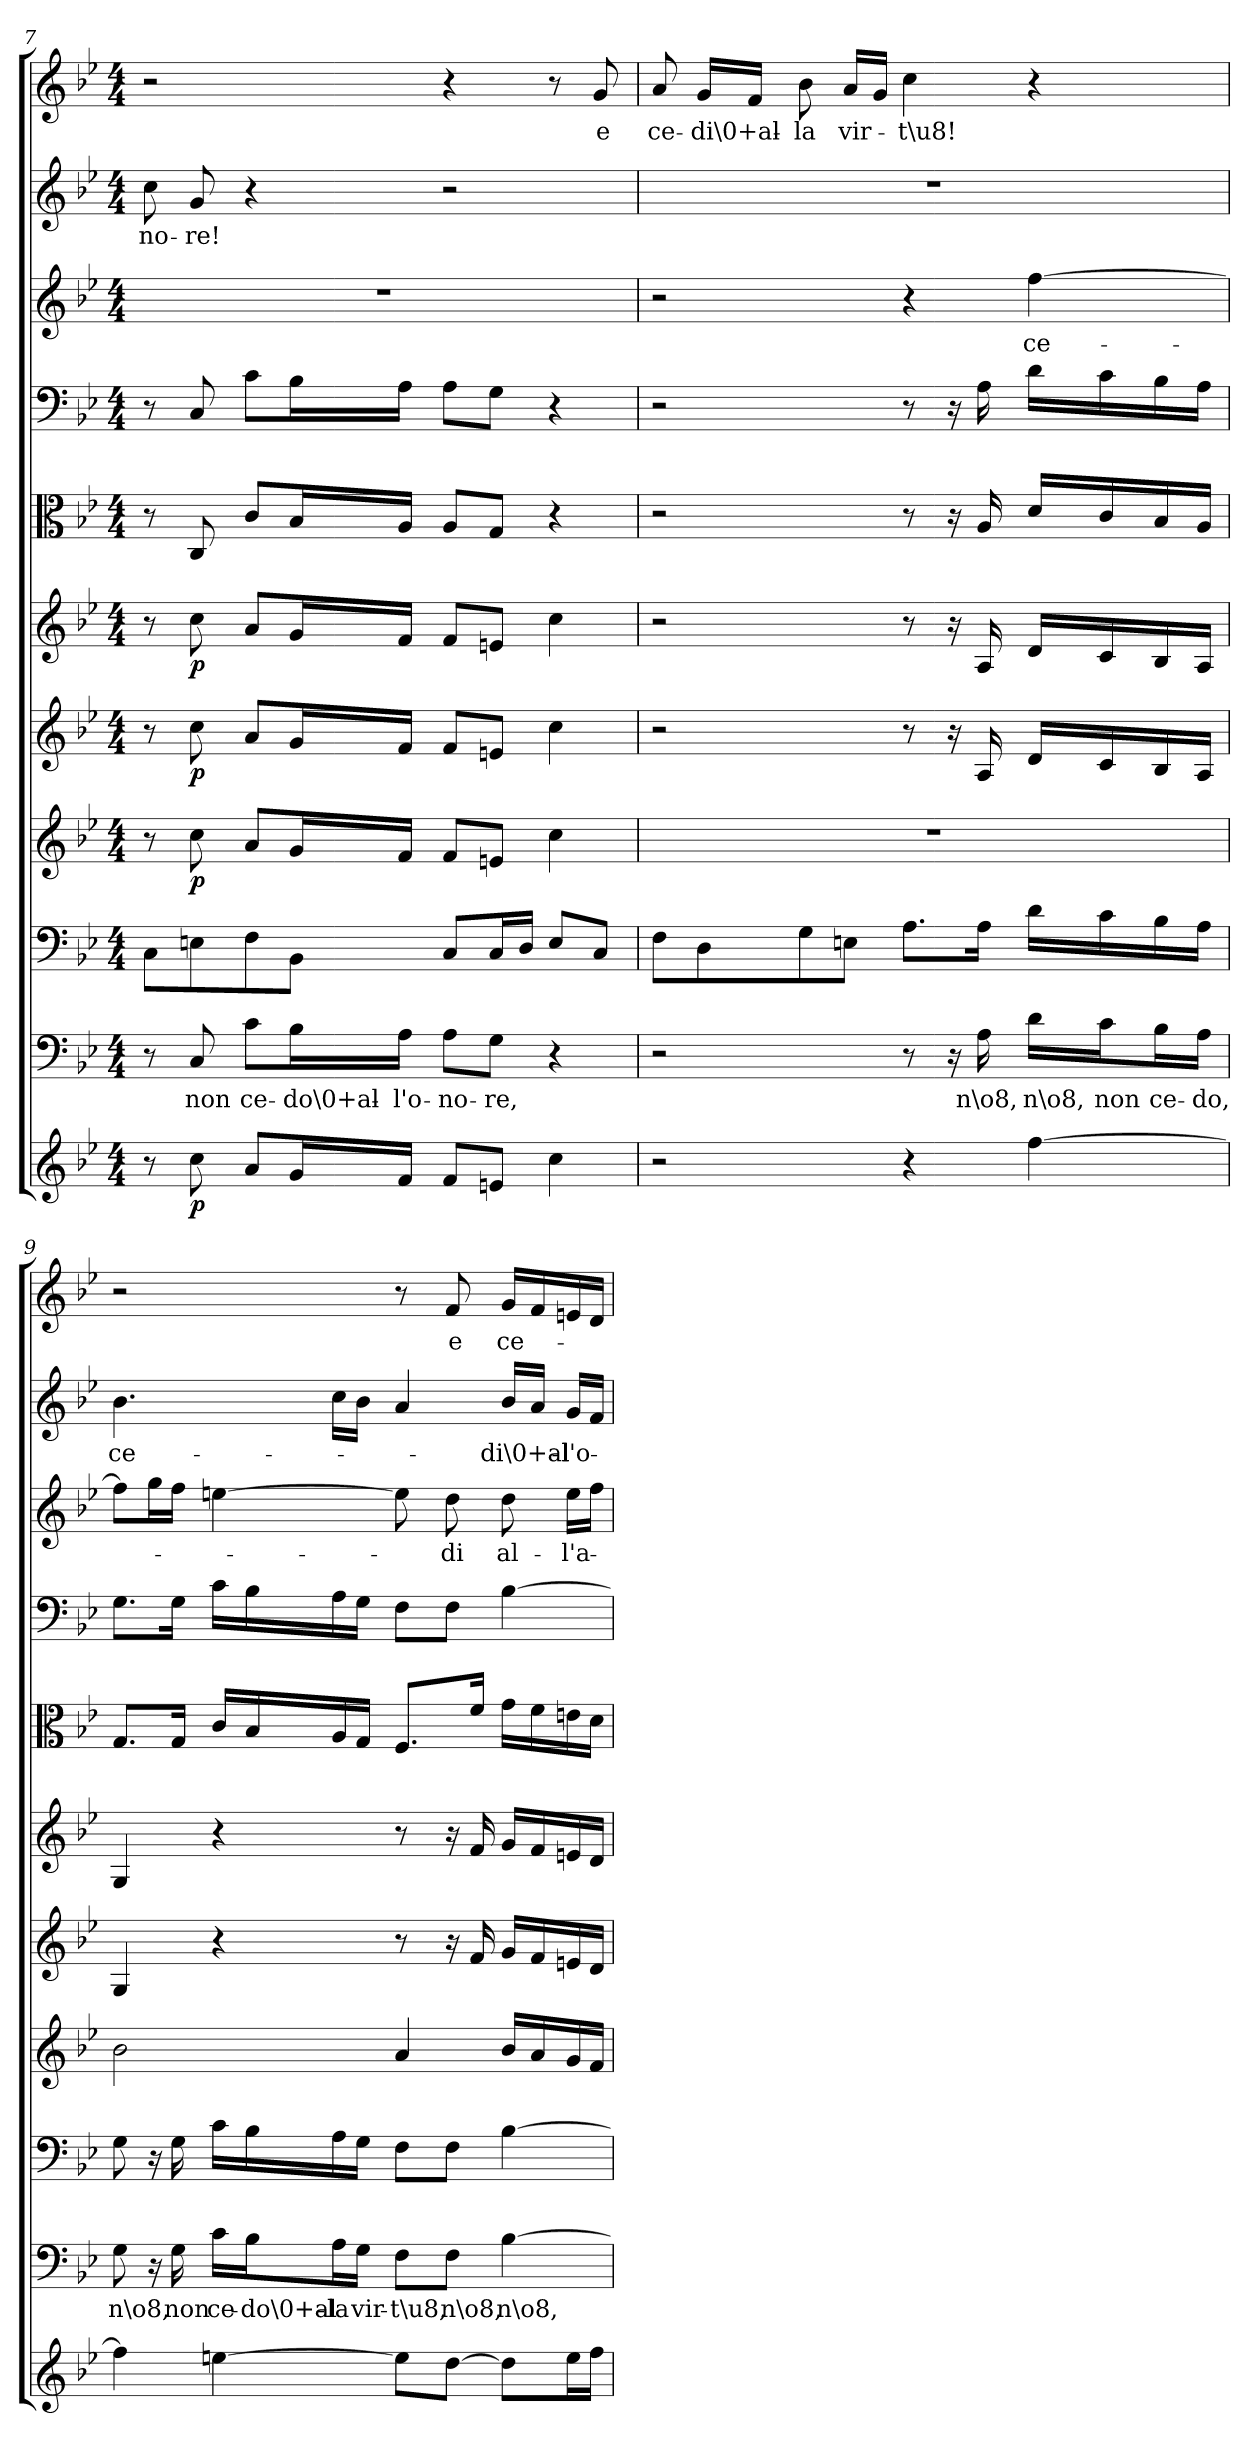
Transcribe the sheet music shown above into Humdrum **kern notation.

**kern	**dynam	**kern	**text	**kern	**kern	**dynam	**kern	**dynam	**kern	**dynam	**kern	**kern	**kern	**text	**kern	**text	**kern	**text
*part11	*part11	*part10	*part10	*part9	*part8	*part8	*part7	*part7	*part6	*part6	*part5	*part4	*part3	*part3	*part2	*part2	*part1	*part1
*staff11	*staff11	*staff10	*staff10	*staff9	*staff8	*staff8	*staff7	*staff7	*staff6	*staff6	*staff5	*staff4	*staff3	*staff3	*staff2	*staff2	*staff1	*staff1
*clefG2	*	*clefF4	*	*clefF4	*clefG2	*	*clefG2	*	*clefG2	*	*clefC3	*clefF4	*clefG2	*	*clefG2	*	*clefG2	*
*k[b-e-]	*	*k[b-e-]	*	*k[b-e-]	*k[b-e-]	*	*k[b-e-]	*	*k[b-e-]	*	*k[b-e-]	*k[b-e-]	*k[b-e-]	*	*k[b-e-]	*	*k[b-e-]	*
*B-:	*	*B-:	*	*B-:	*B-:	*	*B-:	*	*B-:	*	*B-:	*B-:	*B-:	*	*B-:	*	*B-:	*
*M4/4	*	*M4/4	*	*M4/4	*M4/4	*	*M4/4	*	*M4/4	*	*M4/4	*M4/4	*M4/4	*	*M4/4	*	*M4/4	*
=7	=7	=7	=7	=7	=7	=7	=7	=7	=7	=7	=7	=7	=7	=7	=7	=7	=7	=7
8r	.	8r	.	8C\L	8r	.	8r	.	8r	.	8r	8r	1r	.	8cc\	-no-	2r	.
8cc\	p	8C/	non	8En\	8cc\	p	8cc\	p	8cc\	p	8C/	8C/	.	.	8g/	-re!	.	.
8a/L	.	8c\L	ce-	8F\	8a/L	.	8a/L	.	8a/L	.	8c/L	8c\L	.	.	4r	.	.	.
16g/L	.	16B-\L	-do\0+al-	8BB-\J	16g/L	.	16g/L	.	16g/L	.	16B-/L	16B-\L	.	.	.	.	.	.
16f/JJ	.	16A\JJ	-l'o-	.	16f/JJ	.	16f/JJ	.	16f/JJ	.	16A/JJ	16A\JJ	.	.	.	.	.	.
8f/L	.	8A\L	-no-	8C/L	8f/L	.	8f/L	.	8f/L	.	8A/L	8A\L	.	.	2r	.	4r	.
8en/J	.	8G\J	-re,	16C/L	8en/J	.	8en/J	.	8en/J	.	8G/J	8G\J	.	.	.	.	.	.
.	.	.	.	16D/JJ	.	.	.	.	.	.	.	.	.	.	.	.	.	.
4cc\	.	4r	.	8E/L	4cc\	.	4cc\	.	4cc\	.	4r	4r	.	.	.	.	8r	.
.	.	.	.	8C/J	.	.	.	.	.	.	.	.	.	.	.	.	8g/	e
=8	=8	=8	=8	=8	=8	=8	=8	=8	=8	=8	=8	=8	=8	=8	=8	=8	=8	=8
2r	.	2r	.	8F\L	1r	.	2r	.	2r	.	2r	2r	2r	.	1r	.	8a/	ce-
.	.	.	.	8D\	.	.	.	.	.	.	.	.	.	.	.	.	16g/LL	-di\0+al-
.	.	.	.	.	.	.	.	.	.	.	.	.	.	.	.	.	16f/JJ	.
.	.	.	.	8G\	.	.	.	.	.	.	.	.	.	.	.	.	8b-\	-la
.	.	.	.	8En\J	.	.	.	.	.	.	.	.	.	.	.	.	16a/LL	vir-
.	.	.	.	.	.	.	.	.	.	.	.	.	.	.	.	.	16g/JJ	.
4r	.	8r	.	8.A\L	.	.	8r	.	8r	.	8r	8r	4r	.	.	.	4cc\	-t\u8!
.	.	16r	.	.	.	.	16r	.	16r	.	16r	16r	.	.	.	.	.	.
.	.	16A\	n\o8,	16A\Jk	.	.	16A/	.	16A/	.	16A/	16A\	.	.	.	.	.	.
[4ff\	.	16d\LL	n\o8,	16d\LL	.	.	16d/LL	.	16d/LL	.	16d/LL	16d\LL	[4ff\	ce-	.	.	4r	.
.	.	16c\J	non	16c\	.	.	16c/	.	16c/	.	16c/	16c\	.	.	.	.	.	.
.	.	16B-\L	ce-	16B-\	.	.	16B-/	.	16B-/	.	16B-/	16B-\	.	.	.	.	.	.
.	.	16A\JJ	-do,	16A\JJ	.	.	16A/JJ	.	16A/JJ	.	16A/JJ	16A\JJ	.	.	.	.	.	.
=9	=9	=9	=9	=9	=9	=9	=9	=9	=9	=9	=9	=9	=9	=9	=9	=9	=9	=9
4ff\]	.	8G\	n\o8,	8G\	2b-\	.	4G/	.	4G/	.	8.G/L	8.G\L	8ff\L]	.	4.b-\	ce-	2r	.
.	.	16r	.	16r	.	.	.	.	.	.	.	.	16gg\L	.	.	.	.	.
.	.	16G\	non	16G\	.	.	.	.	.	.	16G/Jk	16G\Jk	16ff\JJ	.	.	.	.	.
[4een\	.	16c\LL	ce-	16c\LL	.	.	4r	.	4r	.	16c/LL	16c\LL	[4een\	.	.	.	.	.
.	.	16B-\J	-do\0+al-	16B-\	.	.	.	.	.	.	16B-/	16B-\	.	.	.	.	.	.
.	.	16A\L	-la	16A\	.	.	.	.	.	.	16A/	16A\	.	.	16cc\LL	.	.	.
.	.	16G\JJ	vir-	16G\JJ	.	.	.	.	.	.	16G/JJ	16G\JJ	.	.	16b-\JJ	.	.	.
8ee\L]	.	8F\L	-t\u8,	8F\L	4a/	.	8r	.	8r	.	8.F/L	8F\L	8ee\]	.	4a/	.	8r	.
[8dd\J	.	8F\J	n\o8,	8F\J	.	.	16r	.	16r	.	.	8F\J	8dd\	-di	.	.	8f/	e
.	.	.	.	.	.	.	16f/	.	16f/	.	16f/Jk	.	.	.	.	.	.	.
8dd\L]	.	[4B-\	n\o8,	[4B-\	16b-/LL	.	16g/LL	.	16g/LL	.	16g\LL	[4B-\	8dd\	al-	16b-/LL	-di\0+al-	16g/LL	ce-
.	.	.	.	.	16a/	.	16f/	.	16f/	.	16f\	.	.	.	16a/JJ	.	16f/	.
16ee\L	.	.	.	.	16g/	.	16en/	.	16en/	.	16en\	.	16ee\LL	-l'a-	16g/LL	-l'o-	16en/	.
16ff\JJ	.	.	.	.	16f/JJ	.	16d/JJ	.	16d/JJ	.	16d\JJ	.	16ff\JJ	.	16f/JJ	.	16d/JJ	.
=	=	=	=	=	=	=	=	=	=	=	=	=	=	=	=	=	=	=
*-	*-	*-	*-	*-	*-	*-	*-	*-	*-	*-	*-	*-	*-	*-	*-	*-	*-	*-
